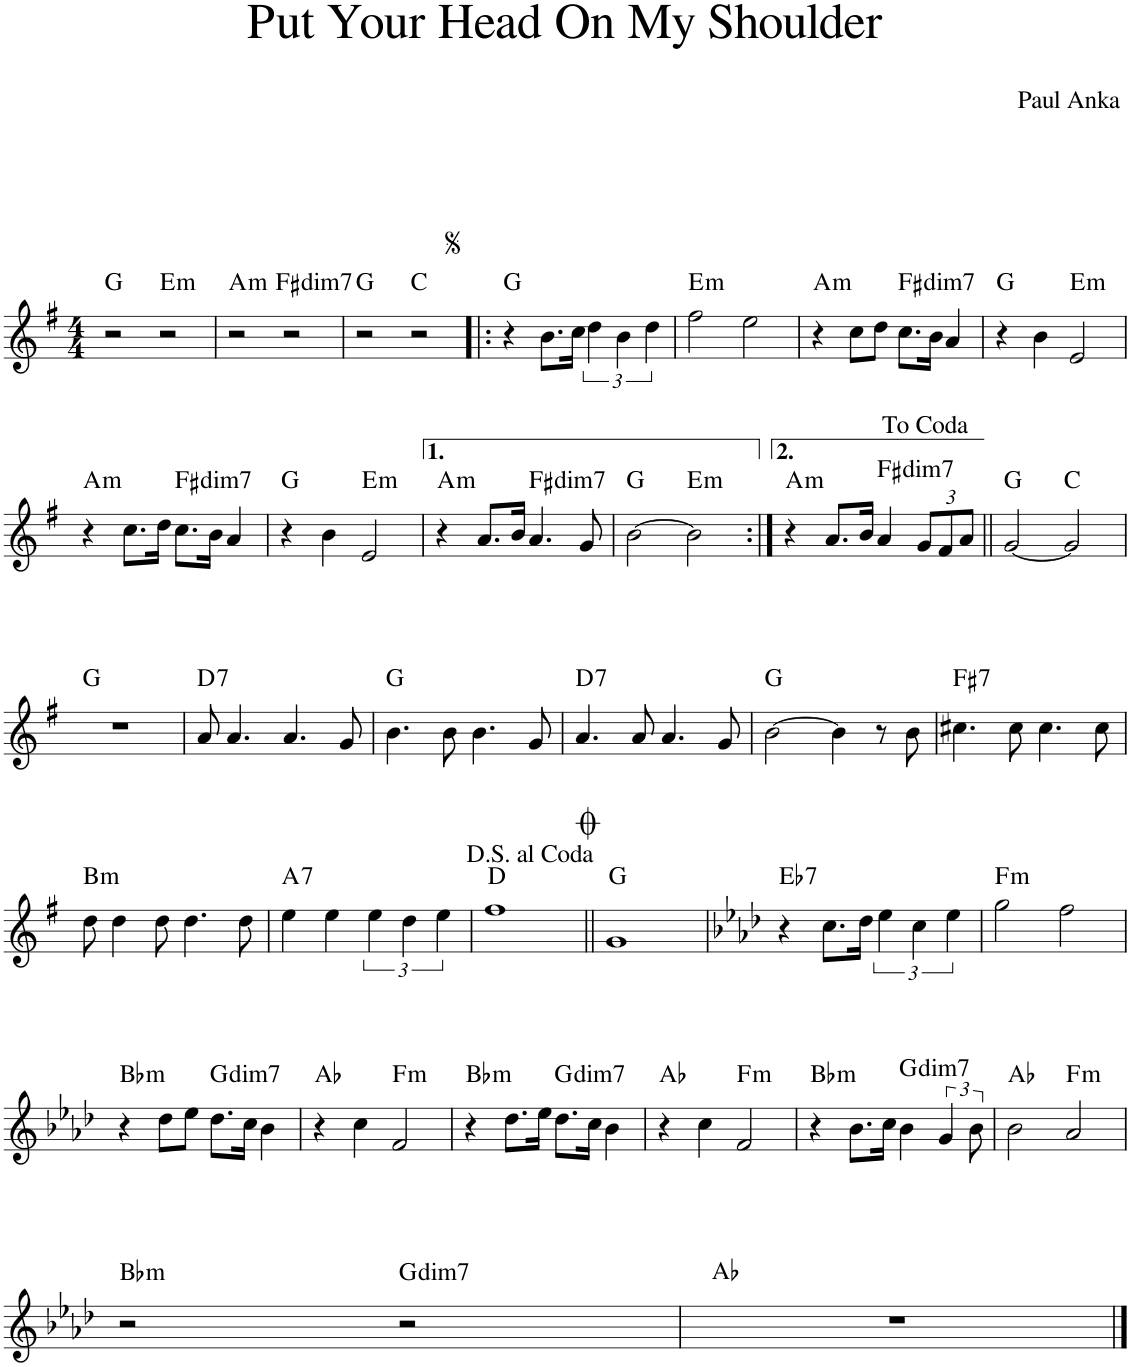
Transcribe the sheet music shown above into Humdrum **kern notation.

**kern	**harte
*part1	*part1
*staff1	*
*I"Piano	*
*I'Pno.	*
*clefG2	*
*k[f#]	*
*M4/4	*
=1	=1
2r	G:maj
!	!LO:H:kt=m
2r	E:min
=2	=2
!	!LO:H:kt=m
2r	A:min
!	!LO:H:kt=dim7
2r	F#:dim7
=3	=3
2r	G:maj
2r	C:maj
=4!|:	=4!|:
4r	G:maj
8.b\L	.
16cc\Jk	.
6dd\	.
6b\	.
6dd\	.
=5	=5
!	!LO:H:kt=m
2ff#\	E:min
2ee\	.
=6	=6
!	!LO:H:kt=m
4r	A:min
8cc\L	.
8dd\J	.
!	!LO:H:kt=dim7
8.cc\L	F#:dim7
16b\Jk	.
4a/	.
=7	=7
4r	G:maj
4b\	.
!	!LO:H:kt=m
2e/	E:min
!!LO:LB:g=z
=8	=8
!	!LO:H:kt=m
4r	A:min
8.cc\L	.
16dd\Jk	.
!	!LO:H:kt=dim7
8.cc\L	F#:dim7
16b\Jk	.
4a/	.
=9	=9
4r	G:maj
4b\	.
!	!LO:H:kt=m
2e/	E:min
=10	=10
!	!LO:H:kt=m
4r	A:min
8.a/L	.
16b/Jk	.
!	!LO:H:kt=dim7
4.a/	F#:dim7
8g/	.
=11	=11
[2b\	G:maj
!	!LO:H:kt=m
2b\]	E:min
=12:|!	=12:|!
!	!LO:H:kt=m
4r	A:min
8.a/L	.
16b/Jk	.
!	!LO:H:kt=dim7
4a/	F#:dim7
*Xbrackettup	*
12g/L	.
12f#/	.
12a/J	.
=13||	=13||
[2g/	G:maj
2g/]	C:maj
!!LO:LB:g=z
=14	=14
1r	G:maj
=15	=15
!	!LO:H:kt=7
8a/	D:7
4.a/	.
4.a/	.
8g/	.
=16	=16
4.b\	G:maj
8b\	.
4.b\	.
8g/	.
=17	=17
!	!LO:H:kt=7
4.a/	D:7
8a/	.
4.a/	.
8g/	.
=18	=18
[2b\	G:maj
4b\]	.
8r	.
8b\	.
=19	=19
!	!LO:H:kt=7
4.cc#X\	F#:7
8cc#\	.
4.cc#\	.
8cc#\	.
!!LO:LB:g=z
=20	=20
!	!LO:H:kt=m
8dd\	B:min
4dd\	.
8dd\	.
4.dd\	.
8dd\	.
=21	=21
!	!LO:H:kt=7
4ee\	A:7
4ee\	.
*brackettup	*
6ee\	.
6dd\	.
6ee\	.
=22	=22
1ff#	D:maj
=23||	=23||
1g	G:maj
=24	=24
*k[b-e-a-d-]	*
!	!LO:H:kt=7
4r	Eb:7
8.cc\L	.
16dd-\Jk	.
6ee-\	.
6cc\	.
6ee-\	.
=25	=25
!	!LO:H:kt=m
2gg\	F:min
2ff\	.
!!LO:LB:g=z
=26	=26
!	!LO:H:kt=m
4r	Bb:min
8dd-\L	.
8ee-\J	.
!	!LO:H:kt=dim7
8.dd-\L	G:dim7
16cc\Jk	.
4b-\	.
=27	=27
4r	Ab:maj
4cc\	.
!	!LO:H:kt=m
2f/	F:min
=28	=28
!	!LO:H:kt=m
4r	Bb:min
8.dd-\L	.
16ee-\Jk	.
!	!LO:H:kt=dim7
8.dd-\L	G:dim7
16cc\Jk	.
4b-\	.
=29	=29
4r	Ab:maj
4cc\	.
!	!LO:H:kt=m
2f/	F:min
=30	=30
!	!LO:H:kt=m
4r	Bb:min
8.b-\L	.
16cc\Jk	.
!	!LO:H:kt=dim7
4b-\	G:dim7
6g/	.
12b-\	.
=31	=31
2b-\	Ab:maj
!	!LO:H:kt=m
2a-/	F:min
!!LO:LB:g=z
=32	=32
!	!LO:H:kt=m
2r	Bb:min
!	!LO:H:kt=dim7
2r	G:dim7
=33	=33
1r	Ab:maj
==	==
*-	*-
